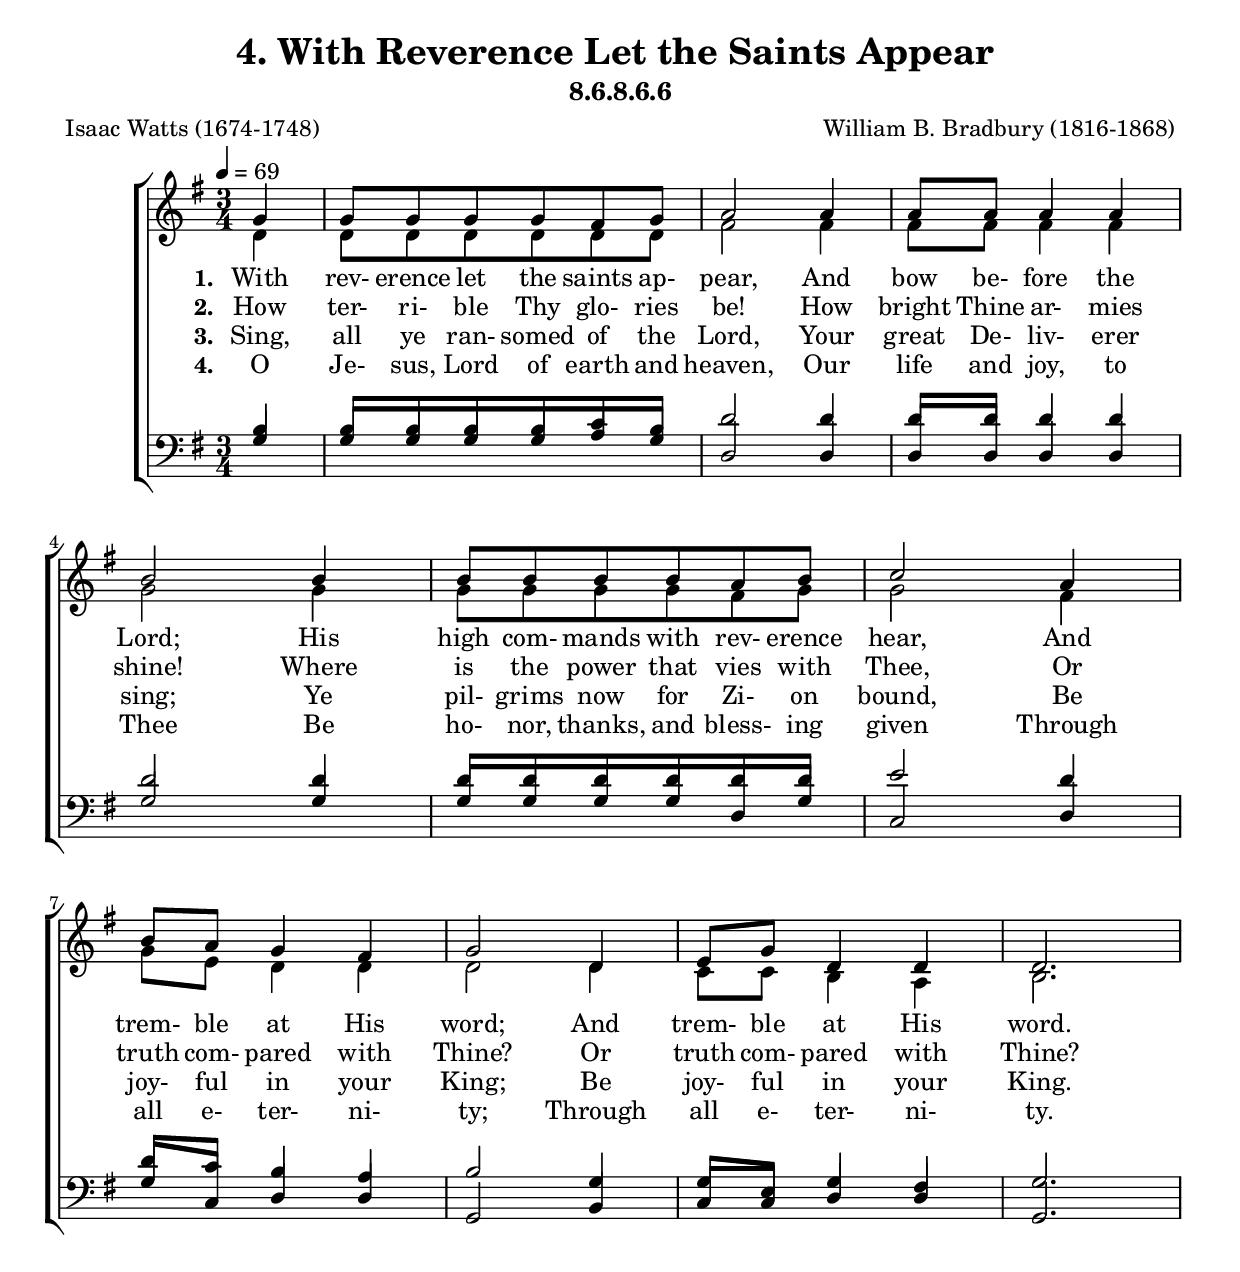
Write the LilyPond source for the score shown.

\header
    {
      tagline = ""  % removed
      title = "4. With Reverence Let the Saints Appear "
      composer = " William B. Bradbury (1816-1868) "
      poet = " Isaac Watts (1674-1748) "
      subtitle = "8.6.8.6.6"
    }
    \version "2.18.2"
    %
    %% global for all staves
    %
global = { \key g \major \time 3/4 \tempo 4 = 69 \partial 4 }
%Individual voices

soprano = {g'4 g'8 g'8 g'8 g'8 fis'8 g'8 a'2 a'4 a'8 a'8 a'4 a'4 b'2 b'4 b'8 b'8 b'8 b'8 a'8 b'8 c''2 a'4 b'8 a'8 g'4 fis'4 g'2 d'4 e'8 g'8 d'4 d'4 d'2. }
alto = {d'4 d'8 d'8 d'8 d'8 d'8 d'8 fis'2 fis'4 fis'8 fis'8 fis'4 fis'4 g'2 g'4 g'8 g'8 g'8 g'8 fis'8 g'8 g'2 fis'4 g'8 e'8 d'4 d'4 d'2 d'4 c'8 c'8 b4 a4 b2. }
tenor = {b4 b8 b8 b8 b8 c'8 b8 d'2 d'4 d'8 d'8 d'4 d'4 d'2 d'4 d'8 d'8 d'8 d'8 d'8 d'8 e'2 d'4 d'8 c'8 b4 a4 b2 g4 g8 e8 g4 fis4 g2. }
bass = {g4 g8 g8 g8 g8 a8 g8 d2 d4 d8 d8 d4 d4 g2 g4 g8 g8 g8 g8 d8 g8 c2 d4 g8 c8 d4 d4 g,2 b,4 c8 c8 d4 d4 g,2. }
%lyrics
stanzaa =  \lyricmode { \set stanza = #"1. "With rev- erence let the saints ap- pear, And bow be- fore the Lord; His high com- mands with rev- erence hear, And trem- ble at His word; And trem- ble at His word. }
stanzab =  \lyricmode { \set stanza = #"2. "How ter- ri- ble Thy glo- ries be! How bright Thine ar- mies shine! Where is the power that vies with Thee, Or truth com- pared with Thine? Or truth com- pared with Thine? }
stanzac =  \lyricmode { \set stanza = #"3. "Sing, all ye ran- somed of the Lord, Your great De- liv- erer sing; Ye pil- grims now for Zi- on bound, Be joy- ful in your King; Be joy- ful in your King. }
stanzad =  \lyricmode { \set stanza = #"4. "O Je- sus, Lord of earth and heaven, Our life and joy, to Thee Be ho- nor, thanks, and bless- ing given Through all e- ter- ni- ty; Through all e- ter- ni- ty. }
\score {
      \new ChoirStaff <<
       \new Staff <<
\clef "treble"
      \new Voice = "Sop" { \voiceOne \global \soprano}
\new Voice = "Alto" { \voiceTwo \global \alto}

      \new Lyrics \lyricsto "Sop" { \stanzaa }
\new Lyrics \lyricsto "Sop" { \stanzab }
\new Lyrics \lyricsto "Sop" { \stanzac }
\new Lyrics \lyricsto "Sop" { \stanzad }

>>

        \new Staff <<
      \clef "bass"
      \new Voice = "Tenor" { \voiceOne \global \tenor}
\new Voice = "Bass" { \voiceOne \global \bass}

      
>>

      >>
    \layout{}
    \midi{}
    }